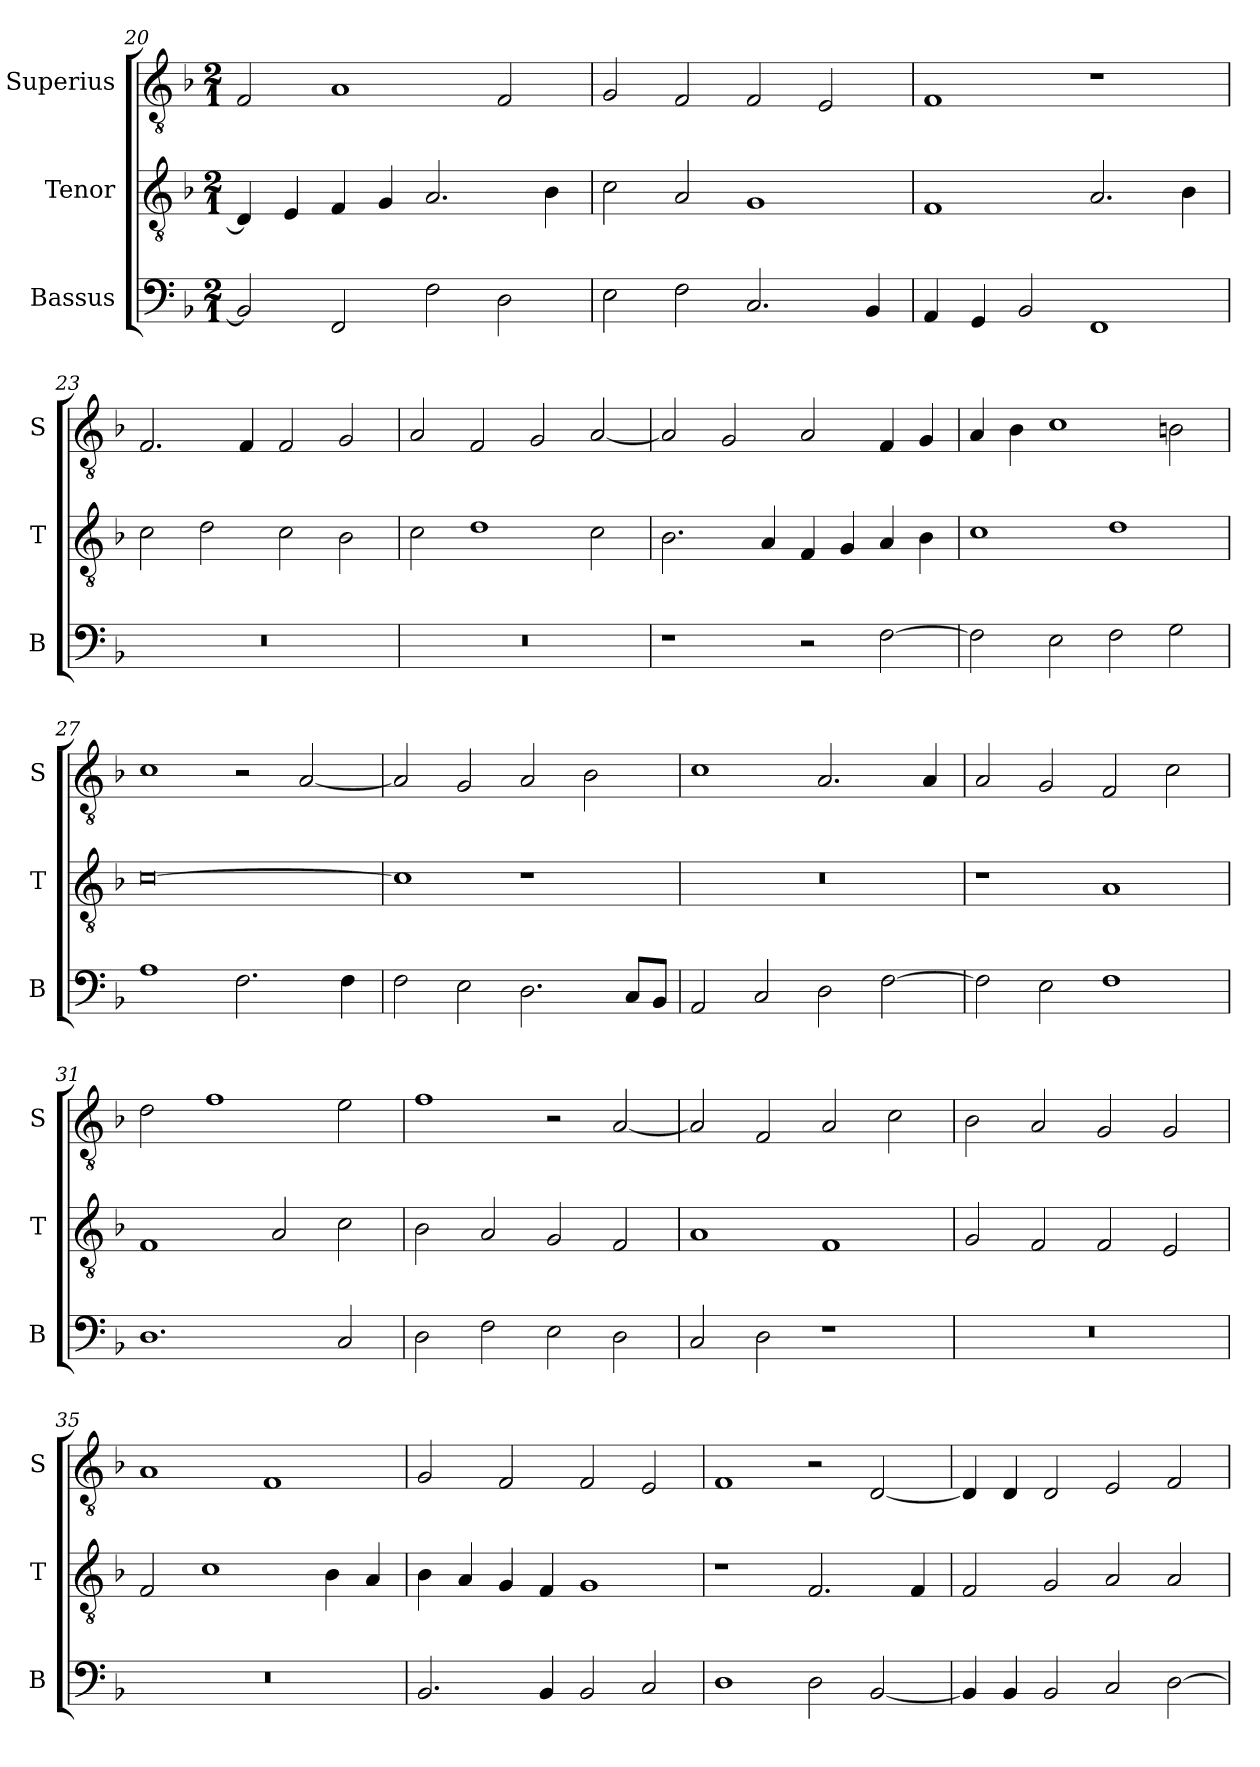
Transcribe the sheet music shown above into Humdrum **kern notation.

**kern	**kern	**kern
*part3	*part2	*part1
*staff3	*staff2	*staff1
*I"Bassus	*I"Tenor	*I"Superius
*I'B	*I'T	*I'S
*clefF4	*clefGv2	*clefGv2
*k[b-]	*k[b-]	*k[b-]
*F:	*F:	*F:
*M2/1	*M2/1	*M2/1
=20	=20	=20
2BB-]	4D]	2F
.	4E	.
2FF	4F	1A
.	4G	.
2F	2.A	.
2D	.	2F
.	4B-	.
=21	=21	=21
2E	2c	2G
2F	2A	2F
2.C	1G	2F
.	.	2E
4BB-	.	.
=22	=22	=22
4AA	1F	1F
4GG	.	.
2BB-	.	.
1FF	2.A	1r
.	4B-	.
=23	=23	=23
0r	2c	2.F
.	2d	.
.	.	4F
.	2c	2F
.	2B-	2G
=24	=24	=24
0r	2c	2A
.	1d	2F
.	.	2G
.	2c	[2A
=25	=25	=25
1r	2.B-	2A]
.	.	2G
.	4A	.
2r	4F	2A
.	4G	.
[2F	4A	4F
.	4B-	4G
=26	=26	=26
2F]	1c	4A
.	.	4B-
2E	.	1c
2F	1d	.
2G	.	2Bn
=27	=27	=27
1A	[0c	1c
2.F	.	2r
.	.	[2A
4F	.	.
=28	=28	=28
2F	1c]	2A]
2E	.	2G
2.D	1r	2A
.	.	2B-
8CL	.	.
8BB-J	.	.
=29	=29	=29
2AA	0r	1c
2C	.	.
2D	.	2.A
[2F	.	.
.	.	4A
=30	=30	=30
2F]	1r	2A
2E	.	2G
1F	1A	2F
.	.	2c
=31	=31	=31
1.D	1F	2d
.	.	1f
.	2A	.
2C	2c	2e
=32	=32	=32
2D	2B-	1f
2F	2A	.
2E	2G	2r
2D	2F	[2A
=33	=33	=33
2C	1A	2A]
2D	.	2F
1r	1F	2A
.	.	2c
=34	=34	=34
0r	2G	2B-
.	2F	2A
.	2F	2G
.	2E	2G
=35	=35	=35
0r	2F	1A
.	1c	.
.	.	1F
.	4B-	.
.	4A	.
=36	=36	=36
2.BB-	4B-	2G
.	4A	.
.	4G	2F
4BB-	4F	.
2BB-	1G	2F
2C	.	2E
=37	=37	=37
1D	1r	1F
2D	2.F	2r
[2BB-	.	[2D
.	4F	.
=38	=38	=38
4BB-]	2F	4D]
4BB-	.	4D
2BB-	2G	2D
2C	2A	2E
[2D	2A	2F
=	=	=
*-	*-	*-
